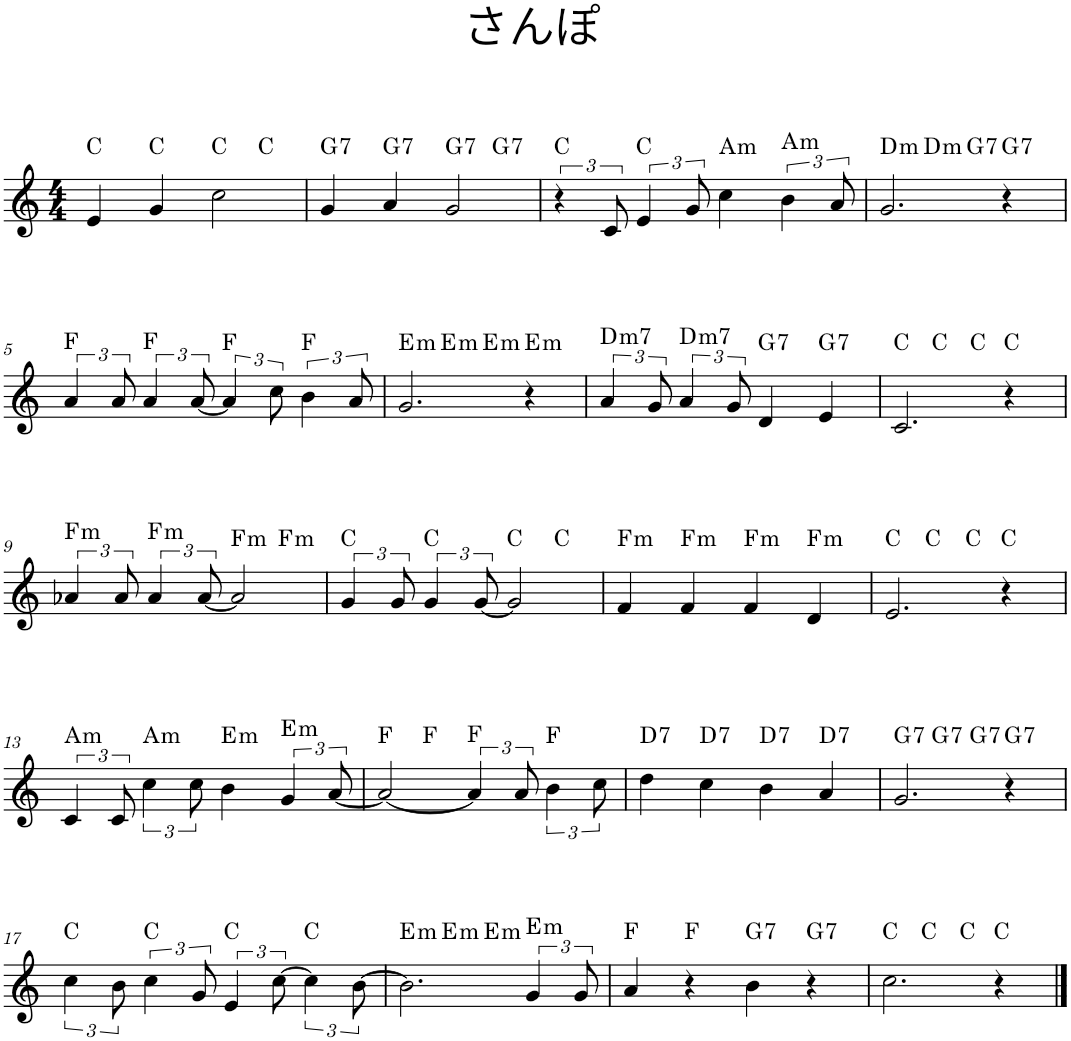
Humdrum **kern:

**kern	**harte
*part1	*part1
*staff1	*
*I"Piano	*
*I'Pno.	*
*clefG2	*
*k[]	*
*M4/4	*
=1	=1
*^	*
4e/	2.ryy	C:maj
4g/	.	C:maj
2cc\	.	C:maj
.	4ryy	C:maj
=2	=2	=2
!	!	!LO:H:kt=7
4g/	2.ryy	G:7
!	!	!LO:H:kt=7
4a/	.	G:7
!	!	!LO:H:kt=7
2g/	.	G:7
!	!	!LO:H:kt=7
.	4ryy	G:7
*v	*v	*
=3	=3
6r	C:maj
12c/	.
6e/	C:maj
12g/	.
!	!LO:H:kt=m
4cc\	A:min
!	!LO:H:kt=m
6b\	A:min
12a/	.
=4	=4
!	!LO:H:kt=m
*^	*
*	*^	*
2.g/	4ryy	2ryy	D:min
!	!	!	!LO:H:kt=m
.	2.ryy	.	D:min
!	!	!	!LO:H:kt=7
.	.	2ryy	G:7
!	!	!	!LO:H:kt=7
4r	.	.	G:7
*v	*v	*v	*
!!LO:LB:g=z
=5	=5
6a/	F:maj
12a/	.
6a/	F:maj
[12a/	.
6a/]	F:maj
12cc\	.
6b\	F:maj
12a/	.
=6	=6
!	!LO:H:kt=m
*^	*
*	*^	*
2.g/	4ryy	2ryy	E:min
!	!	!	!LO:H:kt=m
.	2.ryy	.	E:min
!	!	!	!LO:H:kt=m
.	.	2ryy	E:min
!	!	!	!LO:H:kt=m
4r	.	.	E:min
=7	=7	=7	=7
!	!	!	!LO:H:kt=m7
*v	*v	*v	*
6a/	D:min7
12g/	.
!	!LO:H:kt=m7
6a/	D:min7
12g/	.
!	!LO:H:kt=7
4d/	G:7
!	!LO:H:kt=7
4e/	G:7
=8	=8
*^	*
*	*^	*
2.c/	4ryy	2ryy	C:maj
.	2.ryy	.	C:maj
.	.	2ryy	C:maj
4r	.	.	C:maj
!!LO:LB:g=z	!!	!!
=9	=9	=9	=9
!	!	!	!LO:H:kt=m
*	*v	*v	*
6a-X/	2.ryy	F:min
12a-/	.	.
!	!	!LO:H:kt=m
6a-/	.	F:min
[12a-/	.	.
!	!	!LO:H:kt=m
2a-/]	.	F:min
!	!	!LO:H:kt=m
.	4ryy	F:min
=10	=10	=10
6g/	2.ryy	C:maj
12g/	.	.
6g/	.	C:maj
[12g/	.	.
2g/]	.	C:maj
.	4ryy	C:maj
=11	=11	=11
!	!	!LO:H:kt=m
*v	*v	*
4f/	F:min
!	!LO:H:kt=m
4f/	F:min
!	!LO:H:kt=m
4f/	F:min
!	!LO:H:kt=m
4d/	F:min
=12	=12
*^	*
*	*^	*
2.e/	4ryy	2ryy	C:maj
.	2.ryy	.	C:maj
.	.	2ryy	C:maj
4r	.	.	C:maj
!!LO:LB:g=z	!!	!!
=13	=13	=13	=13
!	!	!	!LO:H:kt=m
*v	*v	*v	*
6c/	A:min
12c/	.
!	!LO:H:kt=m
6cc\	A:min
12cc\	.
!	!LO:H:kt=m
4b\	E:min
!	!LO:H:kt=m
6g/	E:min
[12a/	.
=14	=14
*^	*
2a/_	4ryy	F:maj
.	2.ryy	F:maj
6a/]	.	F:maj
12a/	.	.
6b\	.	F:maj
12cc\	.	.
=15	=15	=15
!	!	!LO:H:kt=7
*v	*v	*
4dd\	D:7
!	!LO:H:kt=7
4cc\	D:7
!	!LO:H:kt=7
4b\	D:7
!	!LO:H:kt=7
4a/	D:7
=16	=16
!	!LO:H:kt=7
*^	*
*	*^	*
2.g/	4ryy	2ryy	G:7
!	!	!	!LO:H:kt=7
.	2.ryy	.	G:7
!	!	!	!LO:H:kt=7
.	.	2ryy	G:7
!	!	!	!LO:H:kt=7
4r	.	.	G:7
*v	*v	*v	*
!!LO:LB:g=z
=17	=17
6cc\	C:maj
12b\	.
6cc\	C:maj
12g/	.
6e/	C:maj
[12cc\	.
6cc\]	C:maj
[12b\	.
=18	=18
!	!LO:H:kt=m
*^	*
*	*^	*
2.b\]	4ryy	2ryy	E:min
!	!	!	!LO:H:kt=m
.	2.ryy	.	E:min
!	!	!	!LO:H:kt=m
.	.	2ryy	E:min
!	!	!	!LO:H:kt=m
6g/	.	.	E:min
12g/	.	.	.
*v	*v	*v	*
=19	=19
4a/	F:maj
4r	F:maj
!	!LO:H:kt=7
4b\	G:7
!	!LO:H:kt=7
4r	G:7
=20	=20
*^	*
*	*^	*
2.cc\	4ryy	2ryy	C:maj
.	2.ryy	.	C:maj
.	.	2ryy	C:maj
4r	.	.	C:maj
*v	*v	*v	*
==	==
*-	*-
